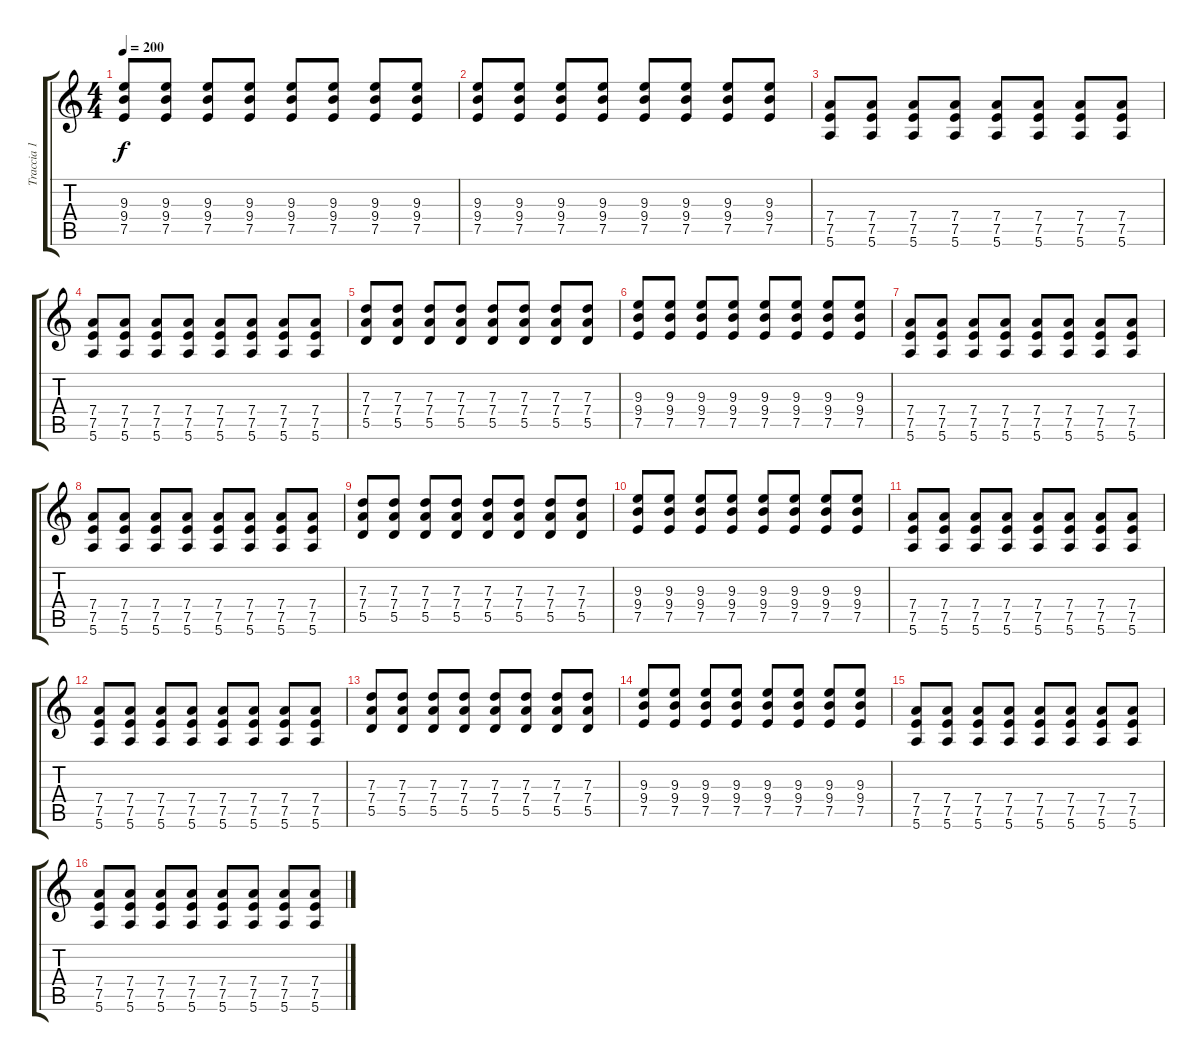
\track ("Traccia 1" "Traccia 1") {instrument distortionguitar}
\staff {score tabs}
\tuning (E4 B3 G3 D3 A2 E2) {hide}
\ts (4 4)
\tempo 200
\clef g2
\ks c
(9.3 9.4 7.5).8{dy f} (9.3 9.4 7.5).8 (9.3 9.4 7.5).8 (9.3 9.4 7.5).8 (9.3 9.4 7.5).8 (9.3 9.4 7.5).8 (9.3 9.4 7.5).8 (9.3 9.4 7.5).8 |
(9.3 9.4 7.5).8 (9.3 9.4 7.5).8 (9.3 9.4 7.5).8 (9.3 9.4 7.5).8 (9.3 9.4 7.5).8 (9.3 9.4 7.5).8 (9.3 9.4 7.5).8 (9.3 9.4 7.5).8 |
(7.4 7.5 5.6).8{instrument overdrivenguitar} (7.4 7.5 5.6).8 (7.4 7.5 5.6).8 (7.4 7.5 5.6).8 (7.4 7.5 5.6).8 (7.4 7.5 5.6).8 (7.4 7.5 5.6).8 (7.4 7.5 5.6).8 |
(7.4 7.5 5.6).8 (7.4 7.5 5.6).8 (7.4 7.5 5.6).8 (7.4 7.5 5.6).8 (7.4 7.5 5.6).8 (7.4 7.5 5.6).8 (7.4 7.5 5.6).8 (7.4 7.5 5.6).8 |
(7.3 7.4 5.5).8 (7.3 7.4 5.5).8 (7.3 7.4 5.5).8 (7.3 7.4 5.5).8 (7.3 7.4 5.5).8 (7.3 7.4 5.5).8 (7.3 7.4 5.5).8 (7.3 7.4 5.5).8 |
(9.3 9.4 7.5).8 (9.3 9.4 7.5).8 (9.3 9.4 7.5).8 (9.3 9.4 7.5).8 (9.3 9.4 7.5).8 (9.3 9.4 7.5).8 (9.3 9.4 7.5).8 (9.3 9.4 7.5).8 |
(7.4 7.5 5.6).8{instrument overdrivenguitar} (7.4 7.5 5.6).8 (7.4 7.5 5.6).8 (7.4 7.5 5.6).8 (7.4 7.5 5.6).8 (7.4 7.5 5.6).8 (7.4 7.5 5.6).8 (7.4 7.5 5.6).8 |
(7.4 7.5 5.6).8 (7.4 7.5 5.6).8 (7.4 7.5 5.6).8 (7.4 7.5 5.6).8 (7.4 7.5 5.6).8 (7.4 7.5 5.6).8 (7.4 7.5 5.6).8 (7.4 7.5 5.6).8 |
(7.3 7.4 5.5).8 (7.3 7.4 5.5).8 (7.3 7.4 5.5).8 (7.3 7.4 5.5).8 (7.3 7.4 5.5).8 (7.3 7.4 5.5).8 (7.3 7.4 5.5).8 (7.3 7.4 5.5).8 |
(9.3 9.4 7.5).8 (9.3 9.4 7.5).8 (9.3 9.4 7.5).8 (9.3 9.4 7.5).8 (9.3 9.4 7.5).8 (9.3 9.4 7.5).8 (9.3 9.4 7.5).8 (9.3 9.4 7.5).8 |
(7.4 7.5 5.6).8{instrument overdrivenguitar} (7.4 7.5 5.6).8 (7.4 7.5 5.6).8 (7.4 7.5 5.6).8 (7.4 7.5 5.6).8 (7.4 7.5 5.6).8 (7.4 7.5 5.6).8 (7.4 7.5 5.6).8 |
(7.4 7.5 5.6).8 (7.4 7.5 5.6).8 (7.4 7.5 5.6).8 (7.4 7.5 5.6).8 (7.4 7.5 5.6).8 (7.4 7.5 5.6).8 (7.4 7.5 5.6).8 (7.4 7.5 5.6).8 |
(7.3 7.4 5.5).8 (7.3 7.4 5.5).8 (7.3 7.4 5.5).8 (7.3 7.4 5.5).8 (7.3 7.4 5.5).8 (7.3 7.4 5.5).8 (7.3 7.4 5.5).8 (7.3 7.4 5.5).8 |
(9.3 9.4 7.5).8 (9.3 9.4 7.5).8 (9.3 9.4 7.5).8 (9.3 9.4 7.5).8 (9.3 9.4 7.5).8 (9.3 9.4 7.5).8 (9.3 9.4 7.5).8 (9.3 9.4 7.5).8 |
(7.4 7.5 5.6).8{instrument overdrivenguitar} (7.4 7.5 5.6).8 (7.4 7.5 5.6).8 (7.4 7.5 5.6).8 (7.4 7.5 5.6).8 (7.4 7.5 5.6).8 (7.4 7.5 5.6).8 (7.4 7.5 5.6).8 |
(7.4 7.5 5.6).8 (7.4 7.5 5.6).8 (7.4 7.5 5.6).8 (7.4 7.5 5.6).8 (7.4 7.5 5.6).8 (7.4 7.5 5.6).8 (7.4 7.5 5.6).8 (7.4 7.5 5.6).8
